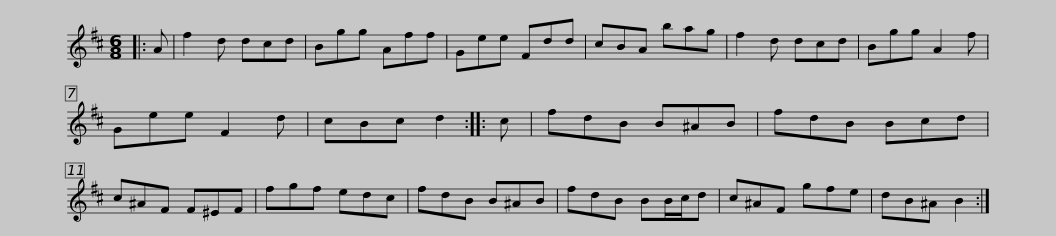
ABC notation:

X:1
L:1/8
M:6/8
I:linebreak $
K:D
V:1 treble
V:1
|: A | f2 d dcd | Bgg Aff | Gee Fdd | cBA bag | %5
 f2 d dcd | Bgg A2 f | Gee F2 d |$ cBc d2 :: c | %10
 fdB B^AB | fdB Bcd | c^AF F^EF | fgf edc | fdB B^AB |$ %15
 fdB BB/c/d | c^AF gfe | dB^A B2 :| %18
